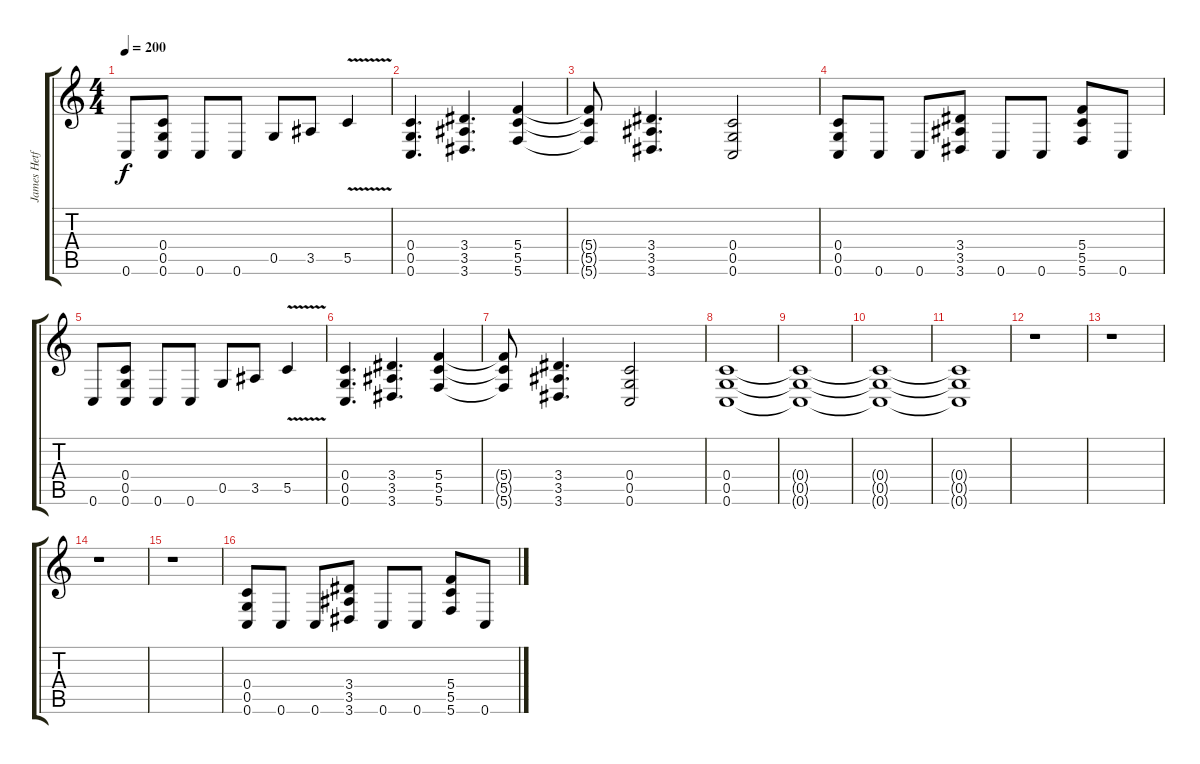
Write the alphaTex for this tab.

\track ("James Hetfield" "James Hetf") {instrument distortionguitar}
\staff {score tabs}
\tuning (D4 A3 F3 C3 G2 C2) {hide}
\ts (4 4)
\tempo 200
\clef g2
\ks c
0.6.8{dy f} (0.4 0.5 0.6).8 0.6.8 0.6.8 0.5.8 3.5.8 5.5{v}.4 |
(0.4 0.5 0.6).4{d} (3.4 3.5 3.6).4{d} (5.4 5.5 5.6).4 |
(5.4{t} 5.5{t} 5.6{t}).8 (3.4 3.5 3.6).4{d} (0.4 0.5 0.6).2 |
(0.4 0.5 0.6).8 0.6.8 0.6.8 (3.4 3.5 3.6).8 0.6.8 0.6.8 (5.4 5.5 5.6).8 0.6.8 |
0.6.8 (0.4 0.5 0.6).8 0.6.8 0.6.8 0.5.8 3.5.8 5.5{v}.4 |
(0.4 0.5 0.6).4{d} (3.4 3.5 3.6).4{d} (5.4 5.5 5.6).4 |
(5.4{t} 5.5{t} 5.6{t}).8 (3.4 3.5 3.6).4{d} (0.4 0.5 0.6).2 |
(0.4 0.5 0.6).1 |
(0.4{t} 0.5{t} 0.6{t}).1 |
(0.4{t} 0.5{t} 0.6{t}).1 |
(0.4{t} 0.5{t} 0.6{t}).1 |
r.1 |
r.1 |
r.1 |
r.1 |
(0.4 0.5 0.6).8 0.6.8 0.6.8 (3.4 3.5 3.6).8 0.6.8 0.6.8 (5.4 5.5 5.6).8 0.6.8
